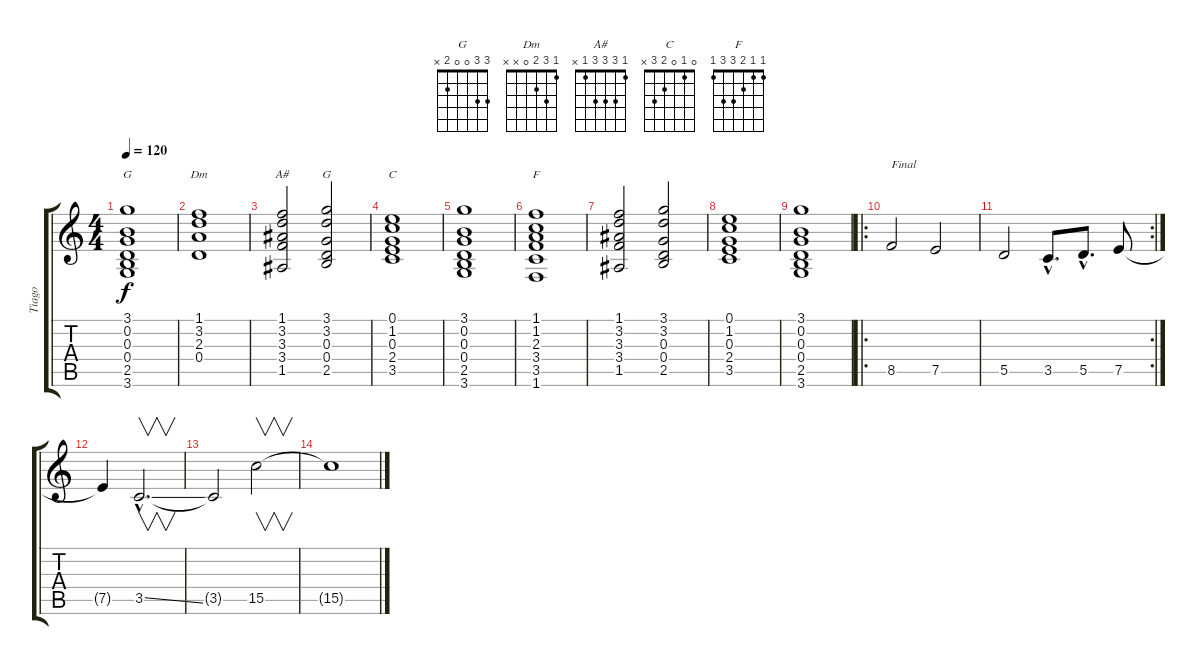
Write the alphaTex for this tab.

\track ("Tiago" "Tiago") {instrument overdrivenguitar}
\staff {score tabs}
\tuning (E4 B3 G3 D3 A2 E2) {hide}
\chord ("G" 3 0 0 0 2 3)
\chord ("Dm" 1 3 2 0 x x)
\chord ("A#" 1 3 3 3 1 x)
\chord ("G" 3 3 0 0 2 x)
\chord ("C" 0 1 0 2 3 x)
\chord ("F" 1 1 2 3 3 1)
\ts (4 4)
\tempo 120
\clef g2
\ks c
(3.1 0.2 0.3 0.4 2.5 3.6).1{ch "G" dy f} |
(1.1 3.2 2.3 0.4).1{ch "Dm"} |
(1.1 3.2 3.3 3.4 1.5).2{ch "A#"} (3.1 3.2 0.3 0.4 2.5).2{ch "G"} |
(0.1 1.2 0.3 2.4 3.5).1{ch "C"} |
(3.1 0.2 0.3 0.4 2.5 3.6).1 |
(1.1 1.2 2.3 3.4 3.5 1.6).1{ch "F"} |
(1.1 3.2 3.3 3.4 1.5).2 (3.1 3.2 0.3 0.4 2.5).2 |
(0.1 1.2 0.3 2.4 3.5).1 |
(3.1 0.2 0.3 0.4 2.5 3.6).1 |
\ro
8.5.2{txt "Final"} 7.5.2 |
\rc 2
5.5.2 3.5{hac}.8{d} 5.5{hac}.8{d} 7.5.8 |
7.5{t}.4 3.5{ss hac}.2{v d} |
3.5{t}.2 15.5.2{v} |
15.5{t}.1
